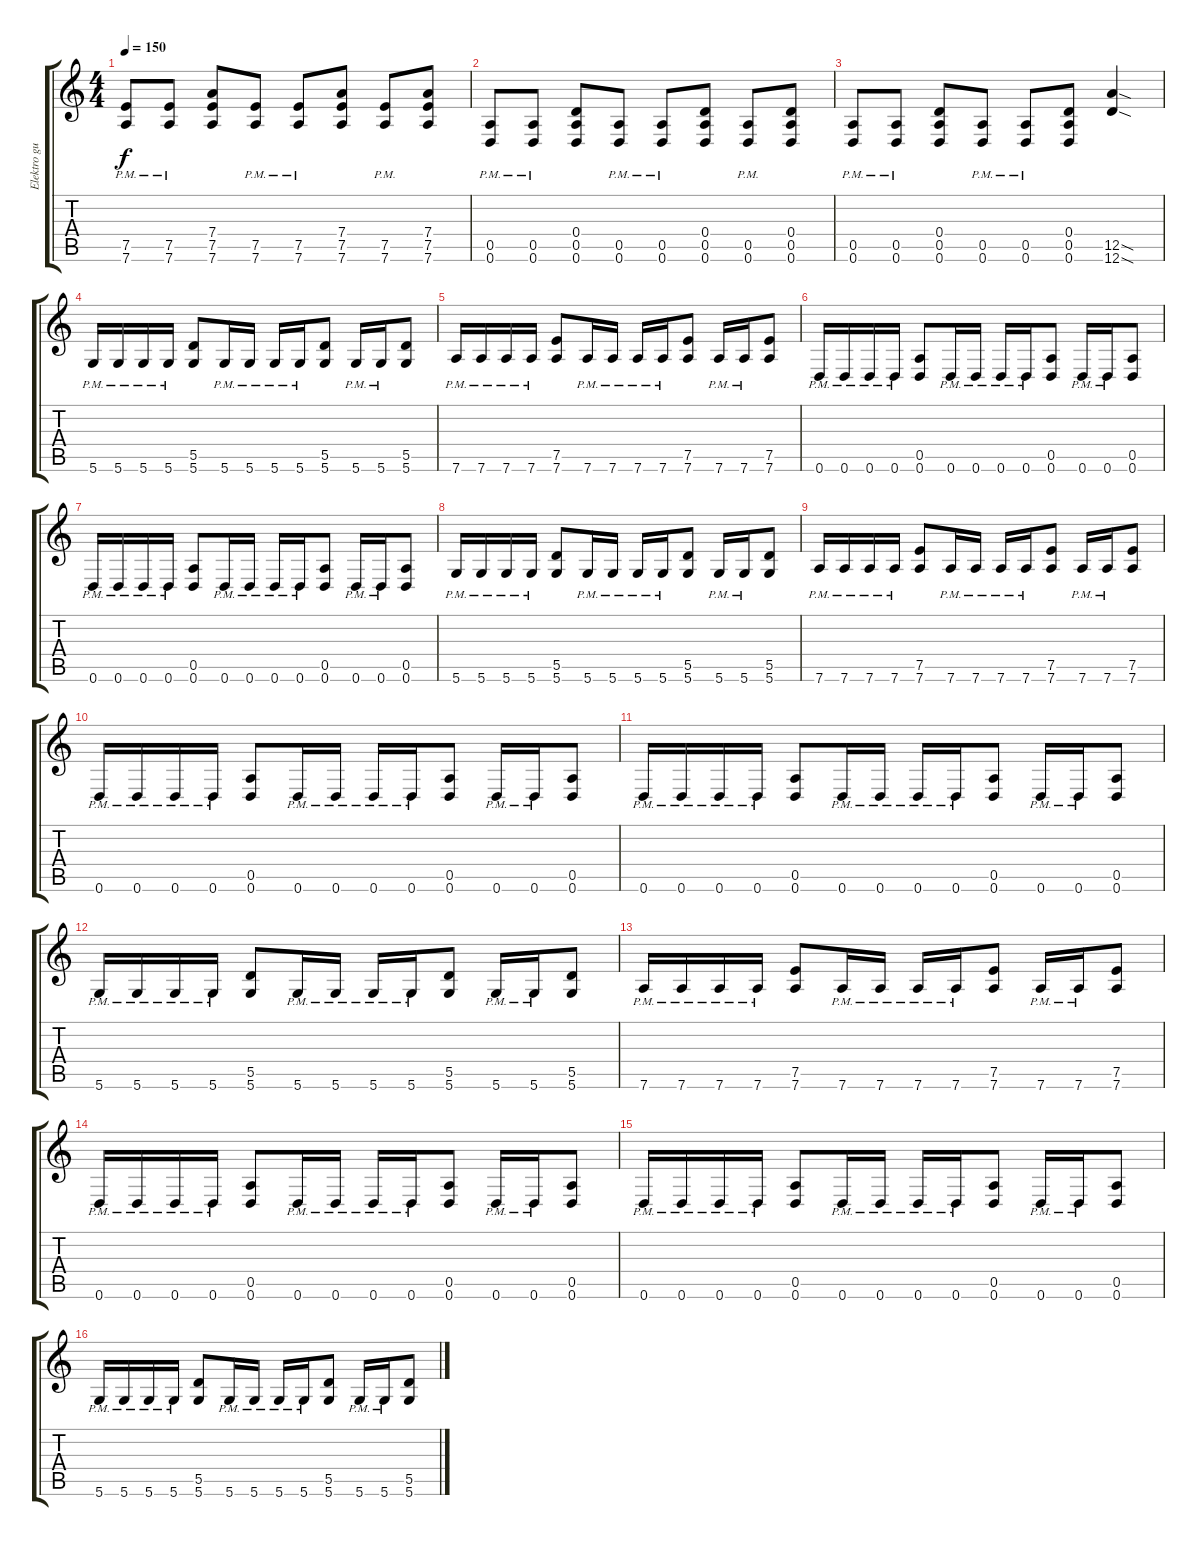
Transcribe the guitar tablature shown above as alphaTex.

\track ("Elektro guitar" "Elektro gu") {instrument overdrivenguitar}
\staff {score tabs}
\tuning (E4 B3 G3 D3 A2 D2) {hide}
\ts (4 4)
\tempo 150
\clef g2
\ks c
(7.5{pm} 7.6{pm}).8{dy f} (7.5{pm} 7.6{pm}).8 (7.4 7.5 7.6).8 (7.5{pm} 7.6{pm}).8 (7.5{pm} 7.6{pm}).8 (7.4 7.5 7.6).8 (7.5{pm} 7.6{pm}).8 (7.4 7.5 7.6).8 |
(0.5{pm} 0.6{pm}).8 (0.5{pm} 0.6{pm}).8 (0.4 0.5 0.6).8 (0.5{pm} 0.6{pm}).8 (0.5{pm} 0.6{pm}).8 (0.4 0.5 0.6).8 (0.5{pm} 0.6{pm}).8 (0.4 0.5 0.6).8 |
(0.5{pm} 0.6{pm}).8 (0.5{pm} 0.6{pm}).8 (0.4 0.5 0.6).8 (0.5{pm} 0.6{pm}).8 (0.5{pm} 0.6{pm}).8 (0.4 0.5 0.6).8 (12.5{sod} 12.6{sod}).4 |
5.6{pm}.16 5.6{pm}.16 5.6{pm}.16 5.6{pm}.16 (5.5 5.6).8 5.6{pm}.16 5.6{pm}.16 5.6{pm}.16 5.6{pm}.16 (5.5 5.6).8 5.6{pm}.16 5.6{pm}.16 (5.5 5.6).8 |
7.6{pm}.16 7.6{pm}.16 7.6{pm}.16 7.6{pm}.16 (7.5 7.6).8 7.6{pm}.16 7.6{pm}.16 7.6{pm}.16 7.6{pm}.16 (7.5 7.6).8 7.6{pm}.16 7.6{pm}.16 (7.5 7.6).8 |
0.6{pm}.16 0.6{pm}.16 0.6{pm}.16 0.6{pm}.16 (0.5 0.6).8 0.6{pm}.16 0.6{pm}.16 0.6{pm}.16 0.6{pm}.16 (0.5 0.6).8 0.6{pm}.16 0.6{pm}.16 (0.5 0.6).8 |
0.6{pm}.16 0.6{pm}.16 0.6{pm}.16 0.6{pm}.16 (0.5 0.6).8 0.6{pm}.16 0.6{pm}.16 0.6{pm}.16 0.6{pm}.16 (0.5 0.6).8 0.6{pm}.16 0.6{pm}.16 (0.5 0.6).8 |
5.6{pm}.16 5.6{pm}.16 5.6{pm}.16 5.6{pm}.16 (5.5 5.6).8 5.6{pm}.16 5.6{pm}.16 5.6{pm}.16 5.6{pm}.16 (5.5 5.6).8 5.6{pm}.16 5.6{pm}.16 (5.5 5.6).8 |
7.6{pm}.16 7.6{pm}.16 7.6{pm}.16 7.6{pm}.16 (7.5 7.6).8 7.6{pm}.16 7.6{pm}.16 7.6{pm}.16 7.6{pm}.16 (7.5 7.6).8 7.6{pm}.16 7.6{pm}.16 (7.5 7.6).8 |
0.6{pm}.16 0.6{pm}.16 0.6{pm}.16 0.6{pm}.16 (0.5 0.6).8 0.6{pm}.16 0.6{pm}.16 0.6{pm}.16 0.6{pm}.16 (0.5 0.6).8 0.6{pm}.16 0.6{pm}.16 (0.5 0.6).8 |
0.6{pm}.16 0.6{pm}.16 0.6{pm}.16 0.6{pm}.16 (0.5 0.6).8 0.6{pm}.16 0.6{pm}.16 0.6{pm}.16 0.6{pm}.16 (0.5 0.6).8 0.6{pm}.16 0.6{pm}.16 (0.5 0.6).8 |
5.6{pm}.16 5.6{pm}.16 5.6{pm}.16 5.6{pm}.16 (5.5 5.6).8 5.6{pm}.16 5.6{pm}.16 5.6{pm}.16 5.6{pm}.16 (5.5 5.6).8 5.6{pm}.16 5.6{pm}.16 (5.5 5.6).8 |
7.6{pm}.16 7.6{pm}.16 7.6{pm}.16 7.6{pm}.16 (7.5 7.6).8 7.6{pm}.16 7.6{pm}.16 7.6{pm}.16 7.6{pm}.16 (7.5 7.6).8 7.6{pm}.16 7.6{pm}.16 (7.5 7.6).8 |
0.6{pm}.16 0.6{pm}.16 0.6{pm}.16 0.6{pm}.16 (0.5 0.6).8 0.6{pm}.16 0.6{pm}.16 0.6{pm}.16 0.6{pm}.16 (0.5 0.6).8 0.6{pm}.16 0.6{pm}.16 (0.5 0.6).8 |
0.6{pm}.16 0.6{pm}.16 0.6{pm}.16 0.6{pm}.16 (0.5 0.6).8 0.6{pm}.16 0.6{pm}.16 0.6{pm}.16 0.6{pm}.16 (0.5 0.6).8 0.6{pm}.16 0.6{pm}.16 (0.5 0.6).8 |
5.6{pm}.16 5.6{pm}.16 5.6{pm}.16 5.6{pm}.16 (5.5 5.6).8 5.6{pm}.16 5.6{pm}.16 5.6{pm}.16 5.6{pm}.16 (5.5 5.6).8 5.6{pm}.16 5.6{pm}.16 (5.5 5.6).8
